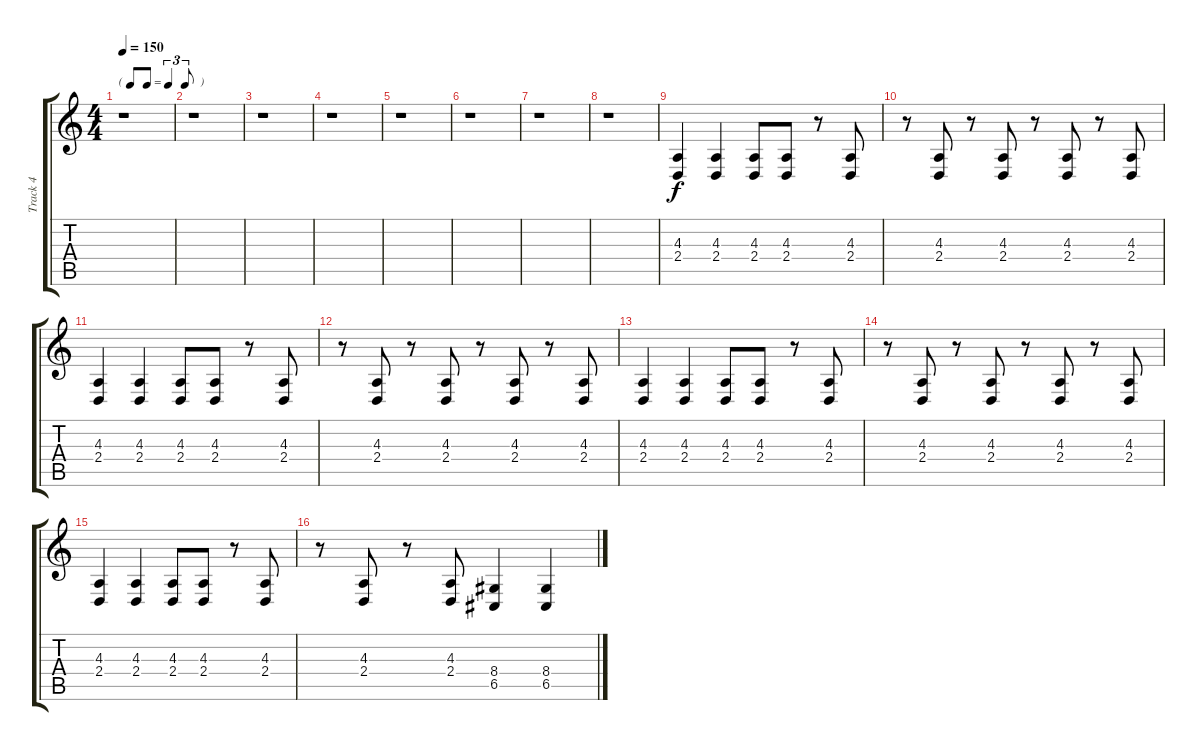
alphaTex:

\track ("Track 4" "Track 4") {instrument drawbarorgan}
\staff {score tabs}
\tuning (D4 A3 F3 C3 G2 D2) {hide}
\ts (4 4)
\tf triplet8th
\tempo 150
\clef g2
\ks c
r.1{dy f} |
r.1 |
r.1 |
r.1 |
r.1 |
r.1 |
r.1 |
r.1 |
(4.3 2.4).4 (4.3 2.4).4 (4.3 2.4).8 (4.3 2.4).8 r.8 (4.3 2.4).8 |
r.8 (4.3 2.4).8 r.8 (4.3 2.4).8 r.8 (4.3 2.4).8 r.8 (4.3 2.4).8 |
(4.3 2.4).4 (4.3 2.4).4 (4.3 2.4).8 (4.3 2.4).8 r.8 (4.3 2.4).8 |
r.8 (4.3 2.4).8 r.8 (4.3 2.4).8 r.8 (4.3 2.4).8 r.8 (4.3 2.4).8 |
(4.3 2.4).4 (4.3 2.4).4 (4.3 2.4).8 (4.3 2.4).8 r.8 (4.3 2.4).8 |
r.8 (4.3 2.4).8 r.8 (4.3 2.4).8 r.8 (4.3 2.4).8 r.8 (4.3 2.4).8 |
(4.3 2.4).4 (4.3 2.4).4 (4.3 2.4).8 (4.3 2.4).8 r.8 (4.3 2.4).8 |
r.8 (4.3 2.4).8 r.8 (4.3 2.4).8 (8.4 6.5).4 (8.4 6.5).4
